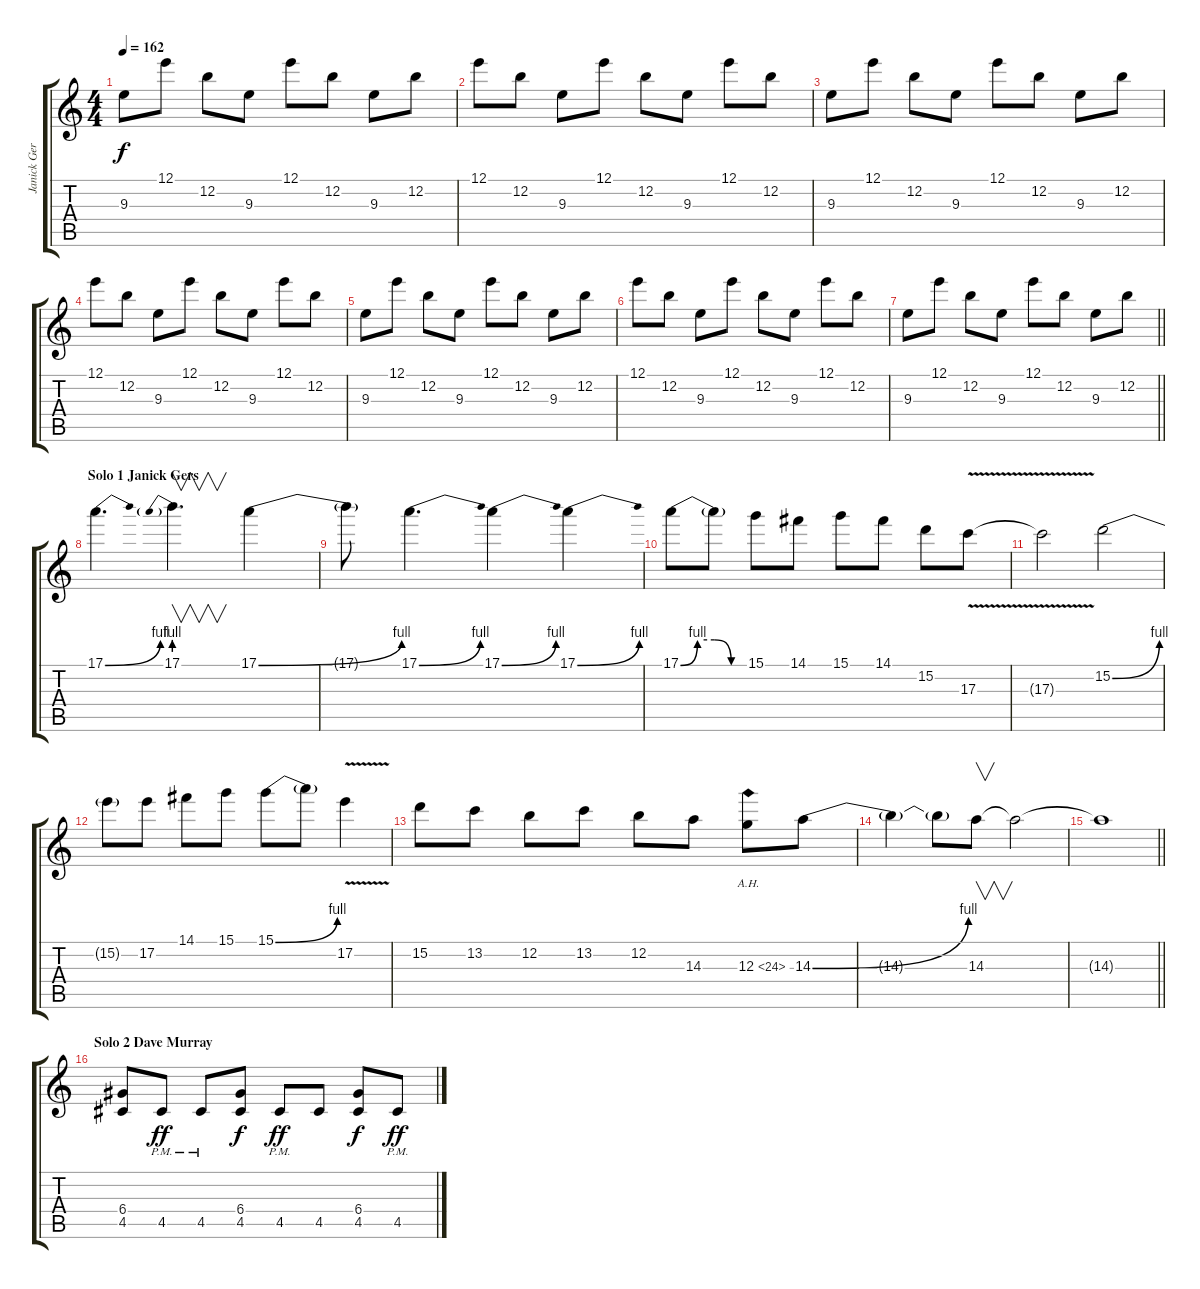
\track ("Janick Gers" "Janick Ger") {instrument distortionguitar}
\staff {score tabs}
\tuning (E4 B3 G3 D3 A2 E2) {hide}
\ts (4 4)
\tempo 162
\clef g2
\ks c
9.3.8{dy f} 12.1.8 12.2.8 9.3.8 12.1.8 12.2.8 9.3.8 12.2.8 |
12.1.8 12.2.8 9.3.8 12.1.8 12.2.8 9.3.8 12.1.8 12.2.8 |
9.3.8 12.1.8 12.2.8 9.3.8 12.1.8 12.2.8 9.3.8 12.2.8 |
12.1.8 12.2.8 9.3.8 12.1.8 12.2.8 9.3.8 12.1.8 12.2.8 |
9.3.8 12.1.8 12.2.8 9.3.8 12.1.8 12.2.8 9.3.8 12.2.8 |
12.1.8 12.2.8 9.3.8 12.1.8 12.2.8 9.3.8 12.1.8 12.2.8 |
\barLineRight lightlight
9.3.8 12.1.8 12.2.8 9.3.8 12.1.8 12.2.8 9.3.8 12.2.8 |
\section ("" "Solo 1 Janick Gers")
17.1{be (bend 0 0 60 4)}.4{d volume 16} 17.1{be (prebend 0 4 60 4)}.4{v d} 17.1{be (bend 0 0 60 4)}.4 |
17.1{t}.8 17.1{be (bend 0 0 60 4)}.4{d} 17.1{be (bend 0 0 60 4)}.4 17.1{be (bend 0 0 60 4)}.4 |
17.1{be (custom 0 0 15 4 30 4 45 0 60 0)}.8 17.1{t}.8 15.1.8 14.1.8 15.1.8 14.1.8 15.2.8 17.3{v}.8 |
17.3{t}.2 15.2{be (bend 0 0 60 4)}.2 |
15.2{t}.8 17.2.8 14.1.8 15.1.8 15.1{be (bend 0 0 60 4)}.8 15.1{t}.8 17.2{v}.4 |
15.2.8 13.2.8 12.2.8 13.2.8 12.2.8 14.3.8 12.3{ah 12}.8 14.3{be (bend 0 0 60 4)}.8 |
14.3{t}.4 14.3{t}.8 14.3.8{v} 14.3{t}.2 |
\barLineRight lightlight
14.3{t}.1 |
\section ("" "Solo 2 Dave Murray")
(6.4 4.5).8{volume 11} 4.5{pm}.8{dy ff} 4.5{pm}.8 (6.4 4.5).8{dy f} 4.5{pm}.8{dy ff} 4.5.8 (6.4 4.5).8{dy f} 4.5{pm}.8{dy ff}
